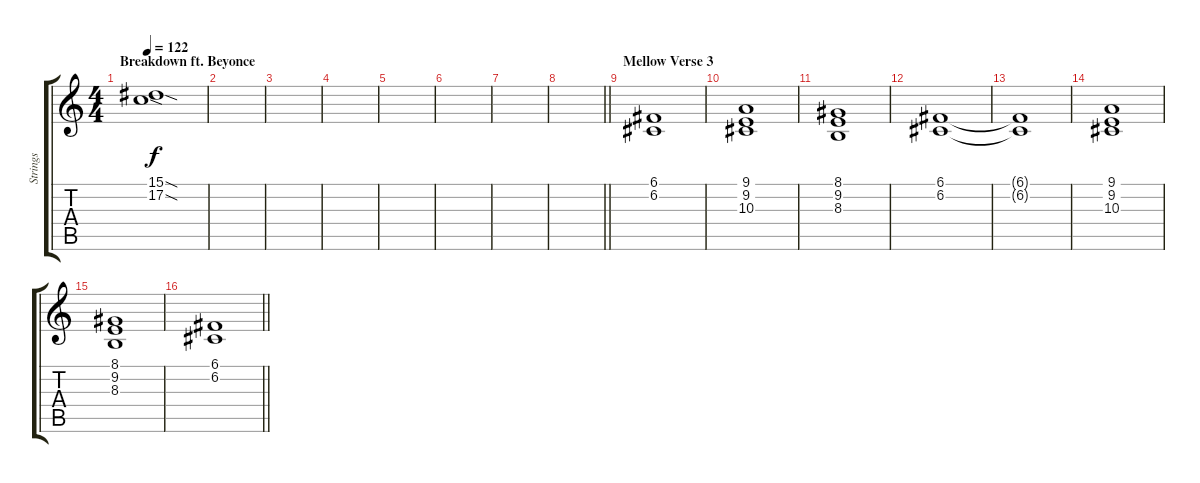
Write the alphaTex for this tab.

\track ("Strings" "Strings") {instrument stringensemble1}
\staff {score tabs}
\tuning (C4 G3 Eb3 Bb2 F2 C2) {hide}
\ts (4 4)
\section ("" "Breakdown ft. Beyonce")
\tempo 122
\clef g2
\ks c
(15.1{sod} 17.2{sod}).1{dy f} |
|
|
|
|
|
|
\barLineRight lightlight
|
\section ("" "Mellow Verse 3")
(6.1 6.2).1 |
(9.1 9.2 10.3).1 |
(8.1 9.2 8.3).1 |
(6.1 6.2).1 |
(6.1{t} 6.2{t}).1 |
(9.1 9.2 10.3).1 |
(8.1 9.2 8.3).1 |
\barLineRight lightlight
(6.1 6.2).1
